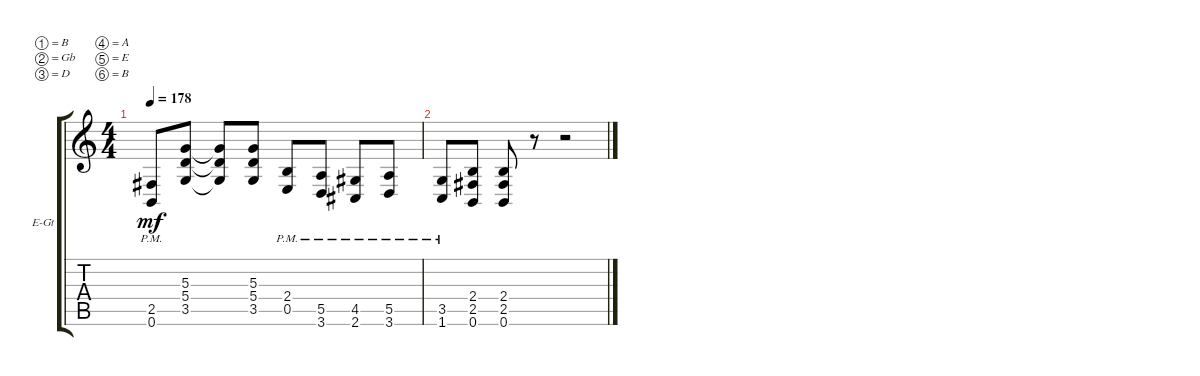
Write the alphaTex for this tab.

\bracketExtendMode groupsimilarinstruments
\firstSystemTrackNameOrientation horizontal
\otherSystemsTrackNameOrientation horizontal
\track ("Electric Guitar 1" "E-Gt") {instrument distortionguitar}
\staff {score tabs}
\tuning (B3 Gb3 D3 A2 E2 B1)
\ts (4 4)
\tempo 178
\clef g2
\ks c
(2.5{pm} 0.6{pm}).8{dy mf} (3.5 5.4 5.3).8 (3.5{t} 5.4{t} 5.3{t}).8 (3.5 5.4 5.3).8 (0.5{pm} 2.4{pm}).8 (3.6{pm} 5.5{pm}).8 (2.6{pm} 4.5{pm}).8 (3.6{pm} 5.5{pm}).8 |
(1.6{pm} 3.5{pm}).8 (0.6 2.5 2.4).8 (0.6 2.5 2.4).8 r.8 r.2
